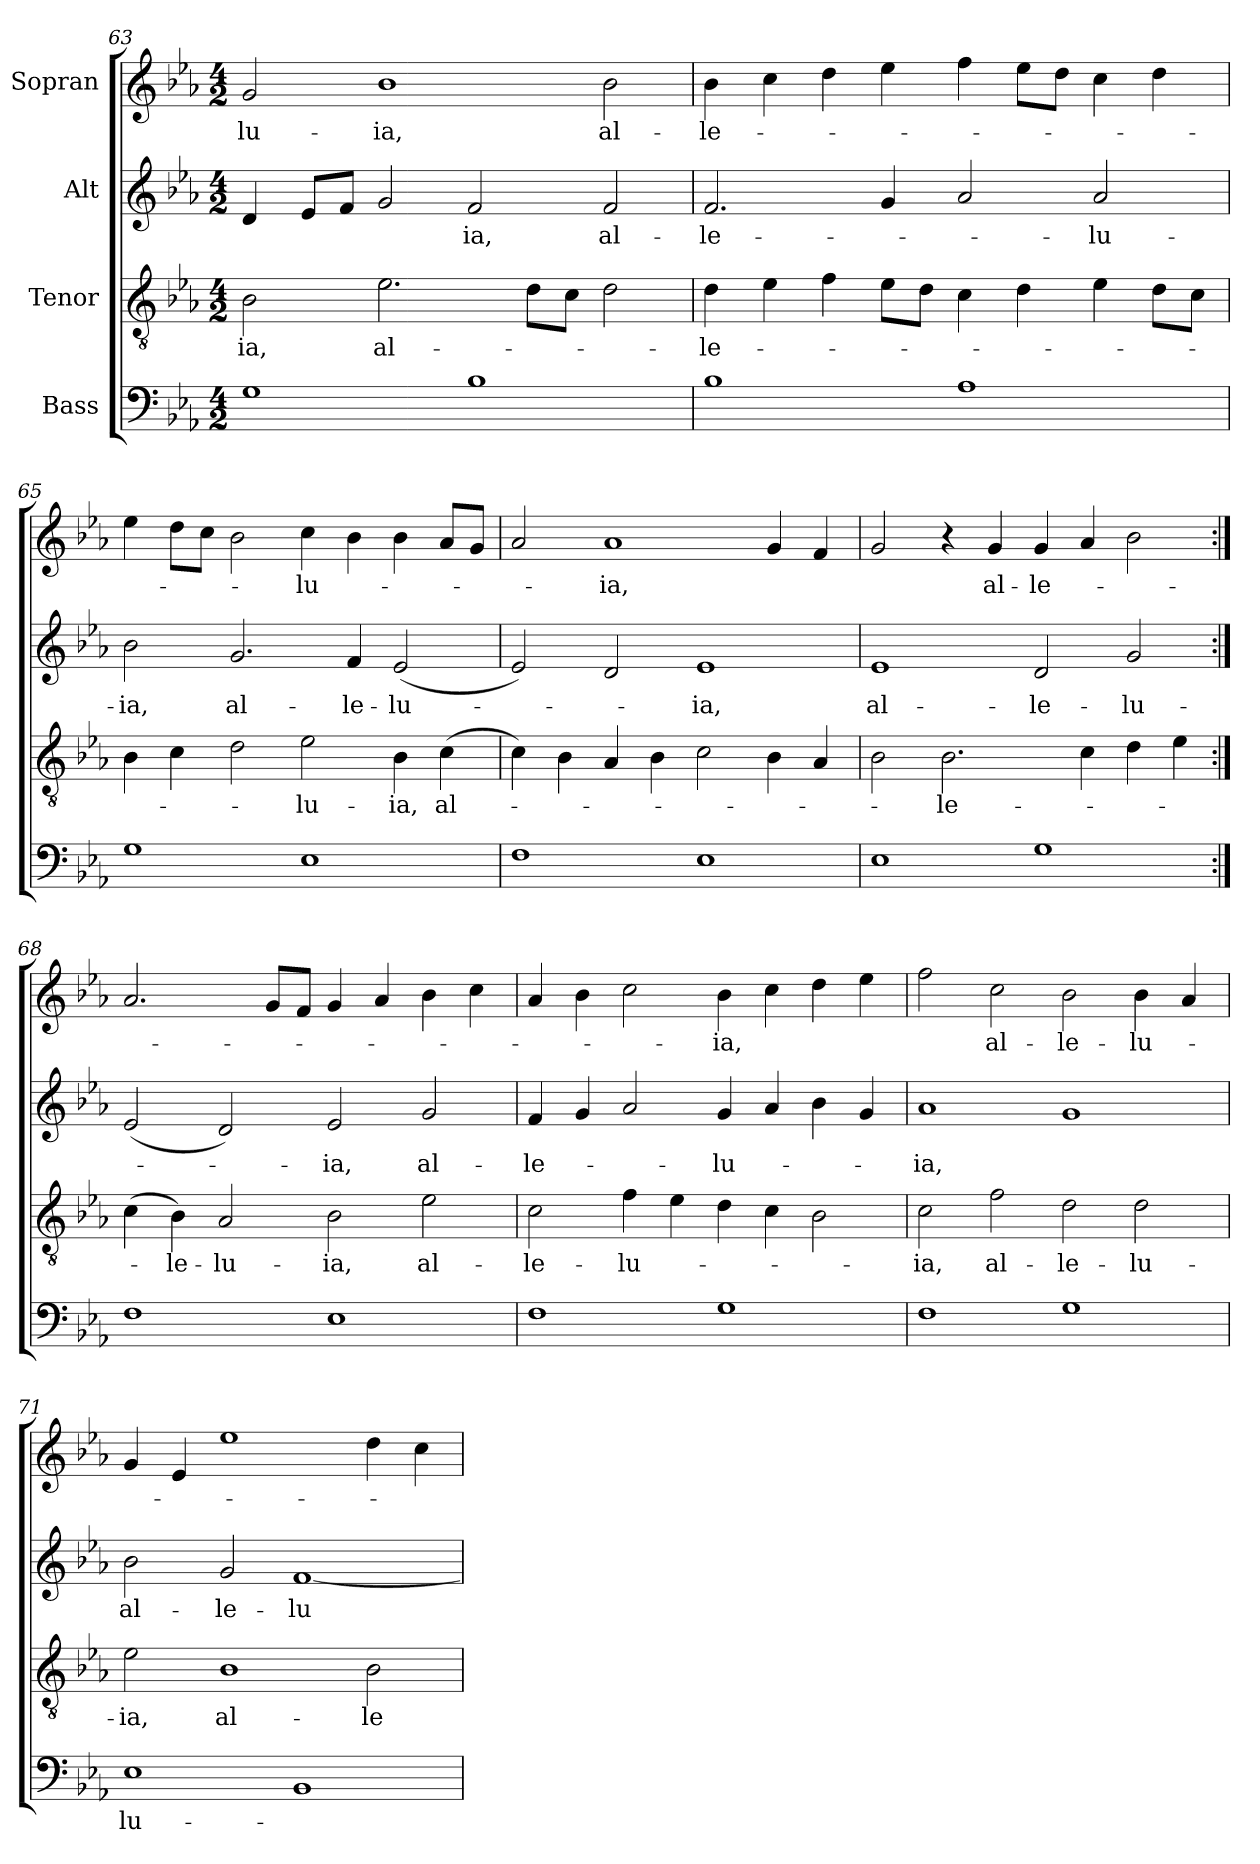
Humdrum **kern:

**kern	**text	**kern	**text	**kern	**text	**kern	**text
*part4	*part4	*part3	*part3	*part2	*part2	*part1	*part1
*staff4	*staff4	*staff3	*staff3	*staff2	*staff2	*staff1	*staff1
*I"Bass	*	*I"Tenor	*	*I"Alt	*	*I"Sopran	*
*clefF4	*	*clefGv2	*	*clefG2	*	*clefG2	*
*k[b-e-a-]	*	*k[b-e-a-]	*	*k[b-e-a-]	*	*k[b-e-a-]	*
*M4/2	*	*M4/2	*	*M4/2	*	*M4/2	*
=63	=63	=63	=63	=63	=63	=63	=63
!	!	!	!LO:LY:b	!	!	!	!LO:LY:b
1G	.	2B-\	-ia,	4d/	.	2g/	-lu-
.	.	.	.	8e-/L	.	.	.
.	.	.	.	8f/J	.	.	.
!	!	!	!LO:LY:b	!	!	!	!LO:LY:b
.	.	2.e-\	al-	2g/	.	1b-	-ia,
!	!	!	!	!	!LO:LY:b	!	!
1B-	.	.	.	2f/	-ia,	.	.
.	.	8d\L	.	.	.	.	.
.	.	8c\J	.	.	.	.	.
!	!	!	!	!	!LO:LY:b	!	!LO:LY:b
.	.	2d\	.	2f/	al-	2b-\	al-
=64	=64	=64	=64	=64	=64	=64	=64
!	!	!	!LO:LY:b	!	!LO:LY:b	!	!LO:LY:b
1B-	.	4d\	-le-	2.f/	-le-	4b-\	-le-
.	.	4e-\	.	.	.	4cc\	.
.	.	4f\	.	.	.	4dd\	.
.	.	8e-\L	.	4g/	.	4ee-\	.
.	.	8d\J	.	.	.	.	.
1A-	.	4c\	.	2a-/	.	4ff\	.
.	.	4d\	.	.	.	8ee-\L	.
.	.	.	.	.	.	8dd\J	.
!	!	!	!	!	!LO:LY:b	!	!
.	.	4e-\	.	2a-/	-lu-	4cc\	.
.	.	8d\L	.	.	.	4dd\	.
.	.	8c\J	.	.	.	.	.
=65	=65	=65	=65	=65	=65	=65	=65
!	!	!	!	!	!LO:LY:b	!	!
1G	.	4B-\	.	2b-\	-ia,	4ee-\	.
.	.	4c\	.	.	.	8dd\L	.
.	.	.	.	.	.	8cc\J	.
!	!	!	!	!	!LO:LY:b	!	!
.	.	2d\	.	2.g/	al-	2b-\	.
!	!	!	!LO:LY:b	!	!	!	!LO:LY:b
1E-	.	2e-\	-lu-	.	.	4cc\	-lu-
!	!	!	!	!	!LO:LY:b	!	!
.	.	.	.	4f/	-le-	4b-\	.
!	!	!	!LO:LY:b	!	!LO:LY:b	!	!
.	.	4B-\	-ia,	(2e-/	-lu-	4b-\	.
!	!	!	!LO:LY:b	!	!	!	!
.	.	(4c\	al-	.	.	8a-/L	.
.	.	.	.	.	.	8g/J	.
!!LO:LB:g=z
=66	=66	=66	=66	=66	=66	=66	=66
1F	.	4c\)	.	2e-/)	.	2a-/	.
.	.	4B-\	.	.	.	.	.
!	!	!	!	!	!	!	!LO:LY:b
.	.	4A-/	.	2d/	.	1a-	-ia,
.	.	4B-\	.	.	.	.	.
!	!	!	!	!	!LO:LY:b	!	!
1E-	.	2c\	.	1e-	-ia,	.	.
.	.	4B-\	.	.	.	4g/	.
.	.	4A-/	.	.	.	4f/	.
=67	=67	=67	=67	=67	=67	=67	=67
!	!	!	!	!	!LO:LY:b	!	!
1E-	.	2B-\	.	1e-	al-	2g/	.
!	!	!	!LO:LY:b	!	!	!	!
.	.	2.B-\	-le-	.	.	4r	.
!	!	!	!	!	!	!	!LO:LY:b
.	.	.	.	.	.	4g/	al-
!	!	!	!	!	!LO:LY:b	!	!LO:LY:b
1G	.	.	.	2d/	-le-	4g/	-le-
.	.	4c\	.	.	.	4a-/	.
!	!	!	!	!	!LO:LY:b	!	!
.	.	4d\	.	2g/	-lu-	2b-\	.
.	.	4e-\	.	.	.	.	.
=68:|!	=68:|!	=68:|!	=68:|!	=68:|!	=68:|!	=68:|!	=68:|!
1F	.	(4c\	.	(2e-/	.	2.a-/	.
!	!	!	!LO:LY:b	!	!	!	!
.	.	4B-\)	-le-	.	.	.	.
!	!	!	!LO:LY:b	!	!	!	!
.	.	2A-/	-lu-	2d/)	.	.	.
.	.	.	.	.	.	8g/L	.
.	.	.	.	.	.	8f/J	.
!	!	!	!LO:LY:b	!	!LO:LY:b	!	!
1E-	.	2B-\	-ia,	2e-/	-ia,	4g/	.
.	.	.	.	.	.	4a-/	.
!	!	!	!LO:LY:b	!	!LO:LY:b	!	!
.	.	2e-\	al-	2g/	al-	4b-\	.
.	.	.	.	.	.	4cc\	.
=69	=69	=69	=69	=69	=69	=69	=69
!	!	!	!LO:LY:b	!	!LO:LY:b	!	!
1F	.	2c\	-le-	4f/	-le-	4a-/	.
.	.	.	.	4g/	.	4b-\	.
!	!	!	!LO:LY:b	!	!	!	!
.	.	4f\	-lu-	2a-/	.	2cc\	.
.	.	4e-\	.	.	.	.	.
!	!	!	!	!	!LO:LY:b	!	!LO:LY:b
1G	.	4d\	.	4g/	-lu-	4b-\	-ia,
.	.	4c\	.	4a-/	.	4cc\	.
.	.	2B-\	.	4b-\	.	4dd\	.
.	.	.	.	4g/	.	4ee-\	.
!!LO:LB:g=z
=70	=70	=70	=70	=70	=70	=70	=70
!	!	!	!LO:LY:b	!	!LO:LY:b	!	!
1F	.	2c\	-ia,	1a-	-ia,	2ff\	.
!	!	!	!LO:LY:b	!	!	!	!LO:LY:b
.	.	2f\	al-	.	.	2cc\	al-
!	!	!	!LO:LY:b	!	!	!	!LO:LY:b
1G	.	2d\	-le-	1g	.	2b-\	-le-
!	!	!	!LO:LY:b	!	!	!	!LO:LY:b
.	.	2d\	-lu-	.	.	4b-\	-lu-
.	.	.	.	.	.	4a-/	.
=71	=71	=71	=71	=71	=71	=71	=71
!	!LO:LY:b	!	!LO:LY:b	!	!LO:LY:b	!	!
1E-	lu-	2e-\	-ia,	2b-\	al-	4g/	.
.	.	.	.	.	.	4e-/	.
!	!	!	!LO:LY:b	!	!LO:LY:b	!	!
.	.	1B-	al-	2g/	-le-	1ee-	.
!	!	!	!	!	!LO:LY:b	!	!
1BB-	.	.	.	[1f	-lu-	.	.
!	!	!	!LO:LY:b	!	!	!	!
.	.	2B-\	-le-	.	.	4dd\	.
.	.	.	.	.	.	4cc\	.
=	=	=	=	=	=	=	=
*-	*-	*-	*-	*-	*-	*-	*-
